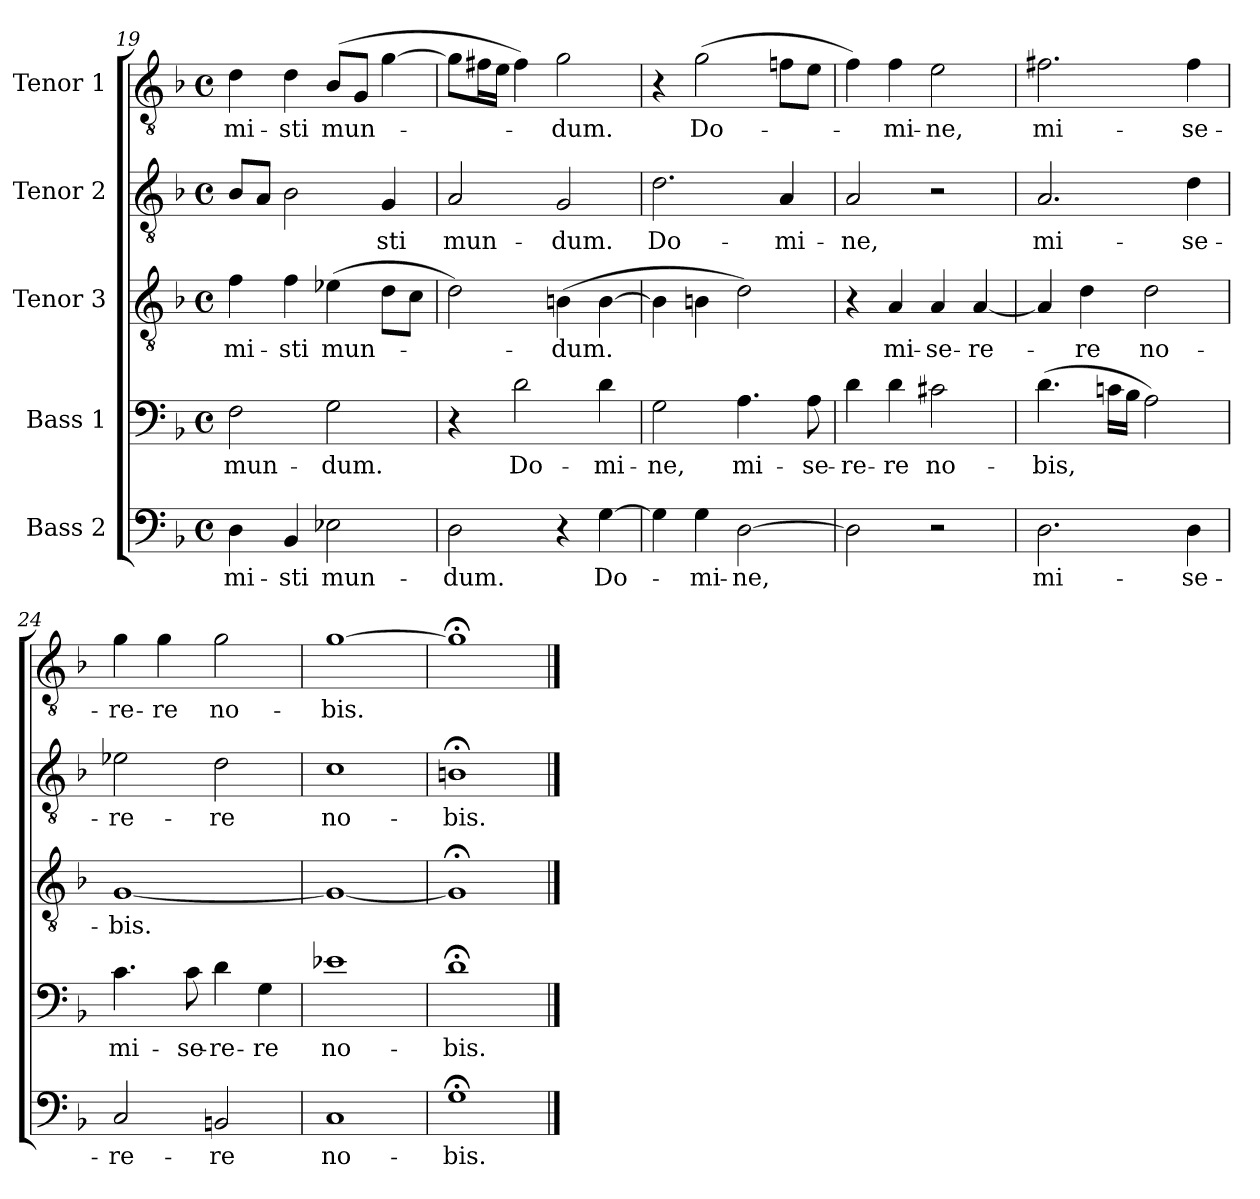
**kern	**text	**kern	**text	**kern	**text	**kern	**text	**kern	**text
*part5	*part5	*part4	*part4	*part3	*part3	*part2	*part2	*part1	*part1
*staff5	*staff5	*staff4	*staff4	*staff3	*staff3	*staff2	*staff2	*staff1	*staff1
*I"Bass 2	*	*I"Bass 1	*	*I"Tenor 3	*	*I"Tenor 2	*	*I"Tenor 1	*
*clefF4	*	*clefF4	*	*clefGv2	*	*clefGv2	*	*clefGv2	*
*k[b-]	*	*k[b-]	*	*k[b-]	*	*k[b-]	*	*k[b-]	*
*F:	*	*F:	*	*F:	*	*F:	*	*F:	*
*M4/4	*	*M4/4	*	*M4/4	*	*M4/4	*	*M4/4	*
*met(c)	*	*met(c)	*	*met(c)	*	*met(c)	*	*met(c)	*
=19	=19	=19	=19	=19	=19	=19	=19	=19	=19
4D\	-mi-	2F\	mun-	4f\	-mi-	8B-/L	.	4d\	-mi-
.	.	.	.	.	.	8A/J	.	.	.
4BB-/	-sti	.	.	4f\	-sti	2B-\	.	4d\	-sti
2E-X\	mun-	2G\	-dum.	(4e-X\	mun-	.	.	(8B-/L	mun-
.	.	.	.	.	.	.	.	8G/J	.
.	.	.	.	8d\L	.	4G/	-sti	[4g\	.
.	.	.	.	8c\J	.	.	.	.	.
!!LO:LB:g=z
=20	=20	=20	=20	=20	=20	=20	=20	=20	=20
2D\	-dum.	4r	.	2d\)	-­-	2A/	mun-	8g\L]	-­-
.	.	.	.	.	.	.	.	16f#X\L	.
.	.	.	.	.	.	.	.	16e\JJ	.
.	.	2d\	Do-	.	.	.	.	4f#\)	.
4r	.	.	.	(4Bn\	-dum.	2G/	-dum.	2g\	-dum.
[4G\	Do-	4d\	-mi-	[4B\	.	.	.	.	.
=21	=21	=21	=21	=21	=21	=21	=21	=21	=21
4G\]	.	2G\	-ne,	4B\]	.	2.d\	Do-	4r	.
4G\	-mi-	.	.	4Bn\	.	.	.	(2g\	Do-
[2D\	-ne,	4.A\	mi-	2d\)	.	.	.	.	.
.	.	.	.	.	.	4A/	-mi-	8fn\L	.
.	.	8A\	-se-	.	.	.	.	8e\J	.
=22	=22	=22	=22	=22	=22	=22	=22	=22	=22
2D\]	.	4d\	-re-	4r	.	2A/	-ne,	4f\)	.
.	.	4d\	-re	4A/	mi-	.	.	4f\	-mi-
2r	.	2c#X\	no-	4A/	-se-	2r	.	2e\	-ne,
.	.	.	.	[4A/	-re-	.	.	.	.
=23	=23	=23	=23	=23	=23	=23	=23	=23	=23
2.D\	mi-	(4.d\	-bis,	4A/]	.	2.A/	mi-	2.f#X\	mi-
.	.	.	.	4d\	-re	.	.	.	.
.	.	16cn\LL	.	.	.	.	.	.	.
.	.	16B-\JJ	.	.	.	.	.	.	.
.	.	2A\)	.	2d\	no-	.	.	.	.
4D\	-se-	.	.	.	.	4d\	-se-	4f#\	-se-
=24	=24	=24	=24	=24	=24	=24	=24	=24	=24
2C/	-re-	4.c\	mi-	[1G	-bis.	2e-X\	-re-	4g\	-re-
.	.	.	.	.	.	.	.	4g\	-re
.	.	8c\	-se-	.	.	.	.	.	.
2BBn/	-re	4d\	-re-	.	.	2d\	-re	2g\	no-
.	.	4G\	-re	.	.	.	.	.	.
=25	=25	=25	=25	=25	=25	=25	=25	=25	=25
1C	no-	1e-X	no-	1G_	.	1c	no-	[1g	-bis.
=26	=26	=26	=26	=26	=26	=26	=26	=26	=26
1G;<	-bis.	1d;<	-bis.	1G;<]	.	1Bn;<	-bis.	1g;<]	.
==	==	==	==	==	==	==	==	==	==
*-	*-	*-	*-	*-	*-	*-	*-	*-	*-
